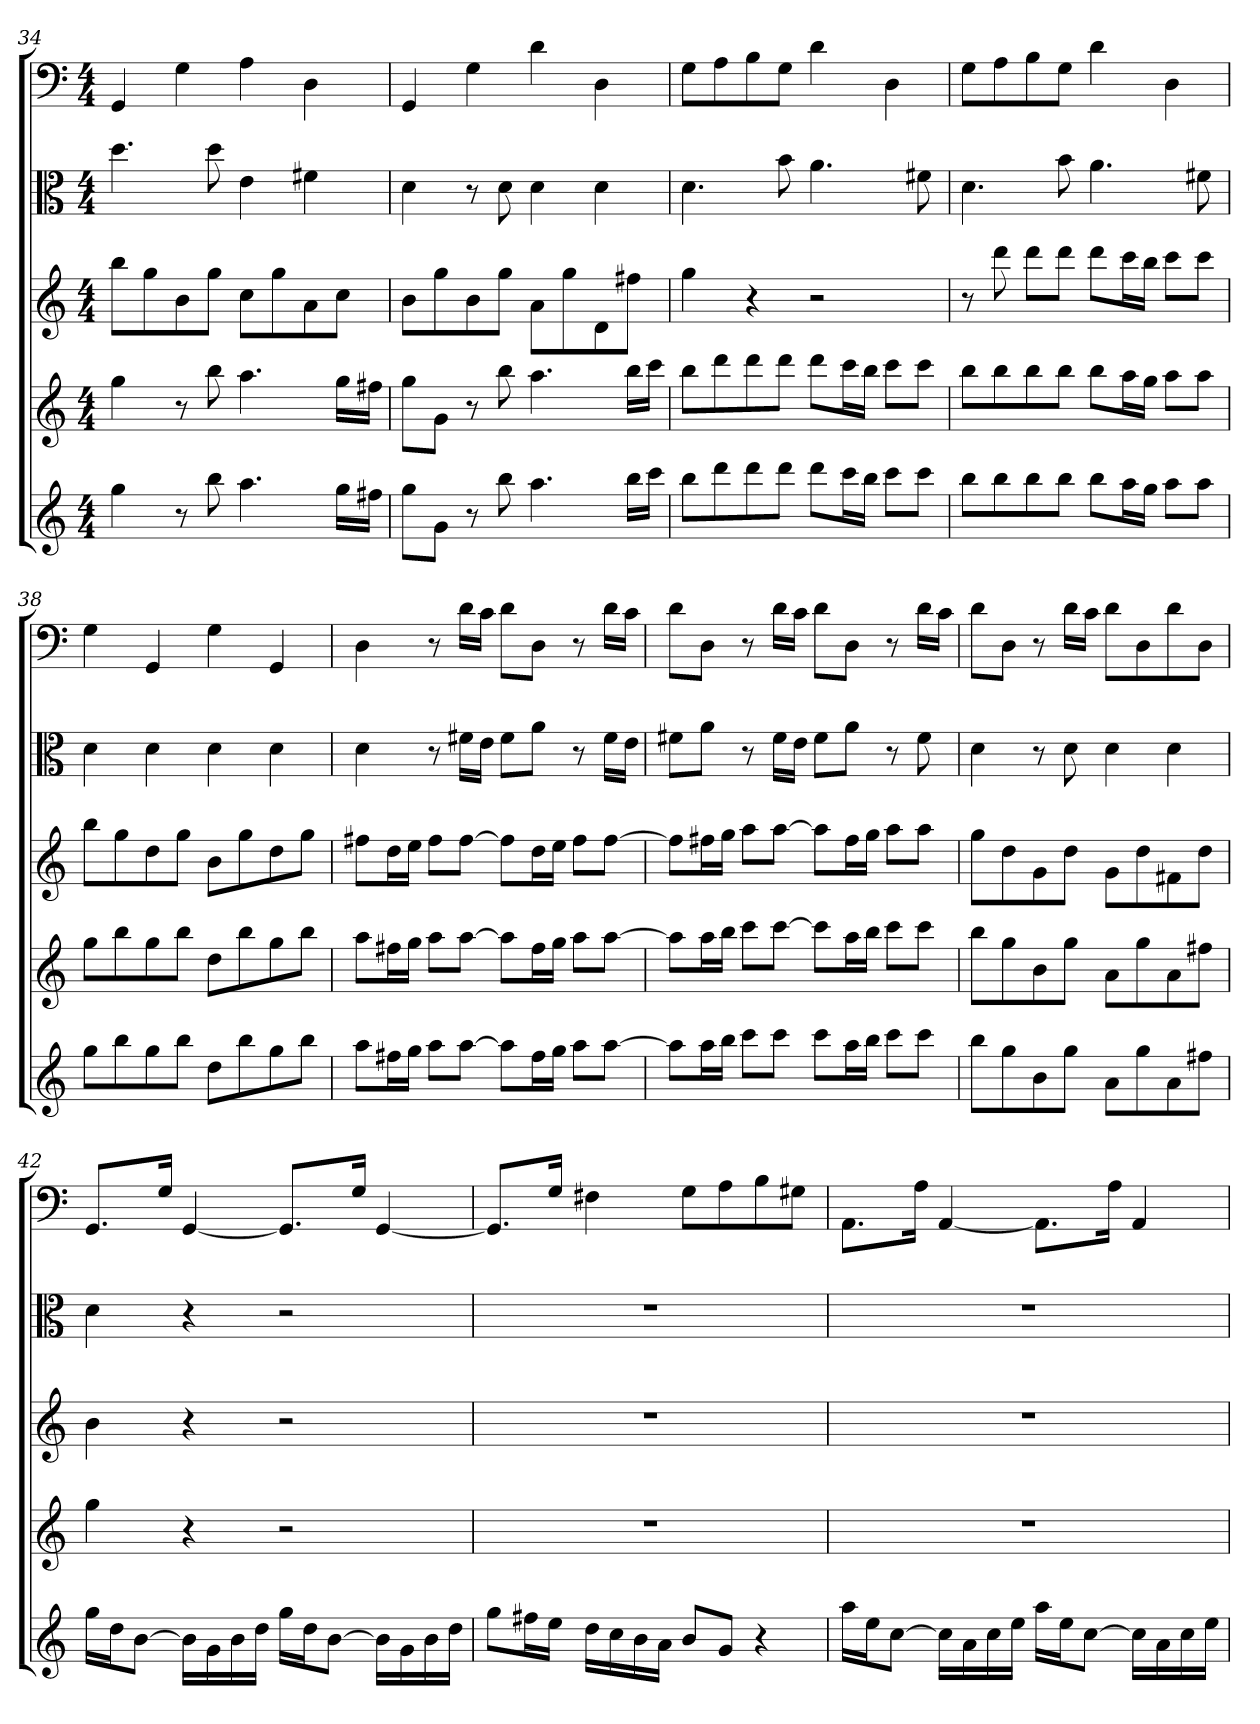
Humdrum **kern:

**kern	**kern	**kern	**kern	**kern
*part5	*part4	*part3	*part2	*part1
*staff5	*staff4	*staff3	*staff2	*staff1
*clefG2	*clefG2	*clefG2	*clefC3	*clefF4
*k[]	*k[]	*k[]	*k[]	*k[]
*C:	*C:	*C:	*C:	*C:
*M4/4	*M4/4	*M4/4	*M4/4	*M4/4
=34	=34	=34	=34	=34
4gg\	4gg\	8bb\L	4.dd\	4GG/
.	.	8gg\	.	.
8r	8r	8b\	.	4G\
8bb\	8bb\	8gg\J	8dd\	.
4.aa\	4.aa\	8cc\L	4e\	4A\
.	.	8gg\	.	.
.	.	8a\	4f#X\	4D\
16gg\LL	16gg\LL	8cc\J	.	.
16ff#X\JJ	16ff#X\JJ	.	.	.
=35	=35	=35	=35	=35
8gg\L	8gg\L	8b\L	4d\	4GG/
8g\J	8g\J	8gg\	.	.
8r	8r	8b\	8r	4G\
8bb\	8bb\	8gg\J	8d\	.
4.aa\	4.aa\	8a\L	4d\	4d\
.	.	8gg\	.	.
.	.	8d\	4d\	4D\
16bb\LL	16bb\LL	8ff#X\J	.	.
16ccc\JJ	16ccc\JJ	.	.	.
=36	=36	=36	=36	=36
8bb\L	8bb\L	4gg\	4.d\	8G\L
8ddd\	8ddd\	.	.	8A\
8ddd\	8ddd\	4r	.	8B\
8ddd\J	8ddd\J	.	8b\	8G\J
8ddd\L	8ddd\L	2r	4.a\	4d\
16ccc\L	16ccc\L	.	.	.
16bb\JJ	16bb\JJ	.	.	.
8ccc\L	8ccc\L	.	.	4D\
8ccc\J	8ccc\J	.	8f#X\	.
=37	=37	=37	=37	=37
8bb\L	8bb\L	8r	4.d\	8G\L
8bb\	8bb\	8ddd\	.	8A\
8bb\	8bb\	8ddd\L	.	8B\
8bb\J	8bb\J	8ddd\J	8b\	8G\J
8bb\L	8bb\L	8ddd\L	4.a\	4d\
16aa\L	16aa\L	16ccc\L	.	.
16gg\JJ	16gg\JJ	16bb\JJ	.	.
8aa\L	8aa\L	8ccc\L	.	4D\
8aa\J	8aa\J	8ccc\J	8f#X\	.
=38	=38	=38	=38	=38
8gg\L	8gg\L	8bb\L	4d\	4G\
8bb\	8bb\	8gg\	.	.
8gg\	8gg\	8dd\	4d\	4GG/
8bb\J	8bb\J	8gg\J	.	.
8dd\L	8dd\L	8b\L	4d\	4G\
8bb\	8bb\	8gg\	.	.
8gg\	8gg\	8dd\	4d\	4GG/
8bb\J	8bb\J	8gg\J	.	.
=39	=39	=39	=39	=39
8aa\L	8aa\L	8ff#X\L	4d\	4D\
16ff#X\L	16ff#X\L	16dd\L	.	.
16gg\JJ	16gg\JJ	16ee\JJ	.	.
8aa\L	8aa\L	8ff#\L	8r	8r
[8aa\J	[8aa\J	[8ff#\J	16f#X\LL	16d\LL
.	.	.	16e\JJ	16c\JJ
8aa\L]	8aa\L]	8ff#\L]	8f#\L	8d\L
16ff#\L	16ff#\L	16dd\L	8a\J	8D\J
16gg\JJ	16gg\JJ	16ee\JJ	.	.
8aa\L	8aa\L	8ff#\L	8r	8r
[8aa\J	[8aa\J	[8ff#\J	16f#\LL	16d\LL
.	.	.	16e\JJ	16c\JJ
=40	=40	=40	=40	=40
8aa\L]	8aa\L]	8ff#\L]	8f#X\L	8d\L
16aa\L	16aa\L	16ff#X\L	8a\J	8D\J
16bb\JJ	16bb\JJ	16gg\JJ	.	.
8ccc\L	8ccc\L	8aa\L	8r	8r
8ccc\J	[8ccc\J	[8aa\J	16f#\LL	16d\LL
.	.	.	16e\JJ	16c\JJ
8ccc\L	8ccc\L]	8aa\L]	8f#\L	8d\L
16aa\L	16aa\L	16ff#\L	8a\J	8D\J
16bb\JJ	16bb\JJ	16gg\JJ	.	.
8ccc\L	8ccc\L	8aa\L	8r	8r
8ccc\J	8ccc\J	8aa\J	8f#\	16d\LL
.	.	.	.	16c\JJ
=41	=41	=41	=41	=41
8bb\L	8bb\L	8gg\L	4d\	8d\L
8gg\	8gg\	8dd\	.	8D\J
8b\	8b\	8g\	8r	8r
8gg\J	8gg\J	8dd\J	8d\	16d\LL
.	.	.	.	16c\JJ
8a\L	8a\L	8g\L	4d\	8d\L
8gg\	8gg\	8dd\	.	8D\
8a\	8a\	8f#X\	4d\	8d\
8ff#X\J	8ff#X\J	8dd\J	.	8D\J
=42	=42	=42	=42	=42
16gg\LL	4gg\	4b\	4d\	8.GG/L
16dd\J	.	.	.	.
[8b\J	.	.	.	.
.	.	.	.	16G/Jk
16b\LL]	4r	4r	4r	[4GG/
16g\	.	.	.	.
16b\	.	.	.	.
16dd\JJ	.	.	.	.
16gg\LL	2r	2r	2r	8.GG/L]
16dd\J	.	.	.	.
[8b\J	.	.	.	.
.	.	.	.	16G/Jk
16b\LL]	.	.	.	[4GG/
16g\	.	.	.	.
16b\	.	.	.	.
16dd\JJ	.	.	.	.
=43	=43	=43	=43	=43
8gg\L	1r	1r	1r	8.GG/L]
16ff#X\L	.	.	.	.
16ee\JJ	.	.	.	16G/Jk
16dd\LL	.	.	.	4F#X\
16cc\	.	.	.	.
16b\	.	.	.	.
16a\JJ	.	.	.	.
8b/L	.	.	.	8G\L
8g/J	.	.	.	8A\
4r	.	.	.	8B\
.	.	.	.	8G#X\J
=44	=44	=44	=44	=44
16aa\LL	1r	1r	1r	8.AA\L
16ee\J	.	.	.	.
[8cc\J	.	.	.	.
.	.	.	.	16A\Jk
16cc\LL]	.	.	.	[4AA/
16a\	.	.	.	.
16cc\	.	.	.	.
16ee\JJ	.	.	.	.
16aa\LL	.	.	.	8.AA\L]
16ee\J	.	.	.	.
[8cc\J	.	.	.	.
.	.	.	.	16A\Jk
16cc\LL]	.	.	.	4AA/
16a\	.	.	.	.
16cc\	.	.	.	.
16ee\JJ	.	.	.	.
=	=	=	=	=
*-	*-	*-	*-	*-
